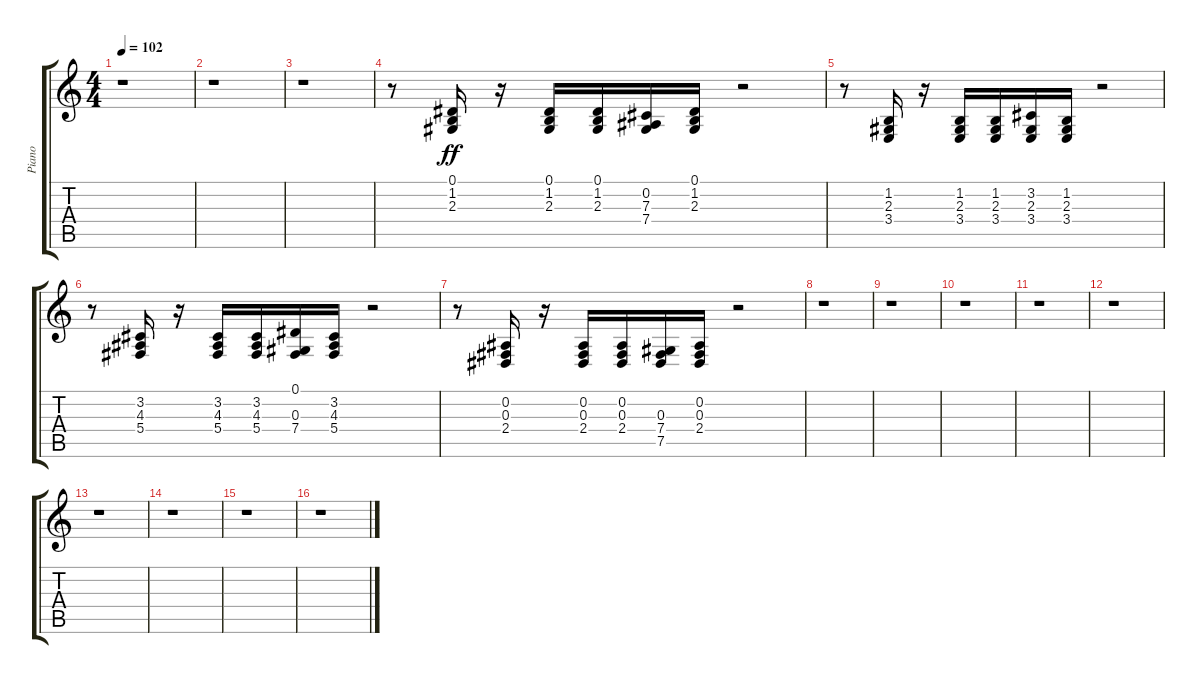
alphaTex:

\track ("Piano" "Piano") {instrument honkytonkpiano}
\staff {score tabs}
\tuning (Eb4 Bb3 Gb3 Db3 Ab2 Eb2) {hide}
\ts (4 4)
\tempo 102
\clef g2
\ks c
r.1{dy ff} |
r.1 |
r.1 |
r.8 (0.1 1.2 2.3).16 r.16 (0.1 1.2 2.3).16 (0.1 1.2 2.3).16 (0.2 7.3 7.4).16 (0.1 1.2 2.3).16 r.2 |
r.8 (1.2 2.3 3.4).16 r.16 (1.2 2.3 3.4).16 (1.2 2.3 3.4).16 (3.2 2.3 3.4).16 (1.2 2.3 3.4).16 r.2 |
r.8 (3.2 4.3 5.4).16 r.16 (3.2 4.3 5.4).16 (3.2 4.3 5.4).16 (0.1 0.3 7.4).16 (3.2 4.3 5.4).16 r.2 |
r.8 (0.2 0.3 2.4).16 r.16 (0.2 0.3 2.4).16 (0.2 0.3 2.4).16 (0.3 7.4 7.5).16 (0.2 0.3 2.4).16 r.2 |
r.1 |
r.1 |
r.1 |
r.1 |
r.1 |
r.1 |
r.1 |
r.1 |
r.1
